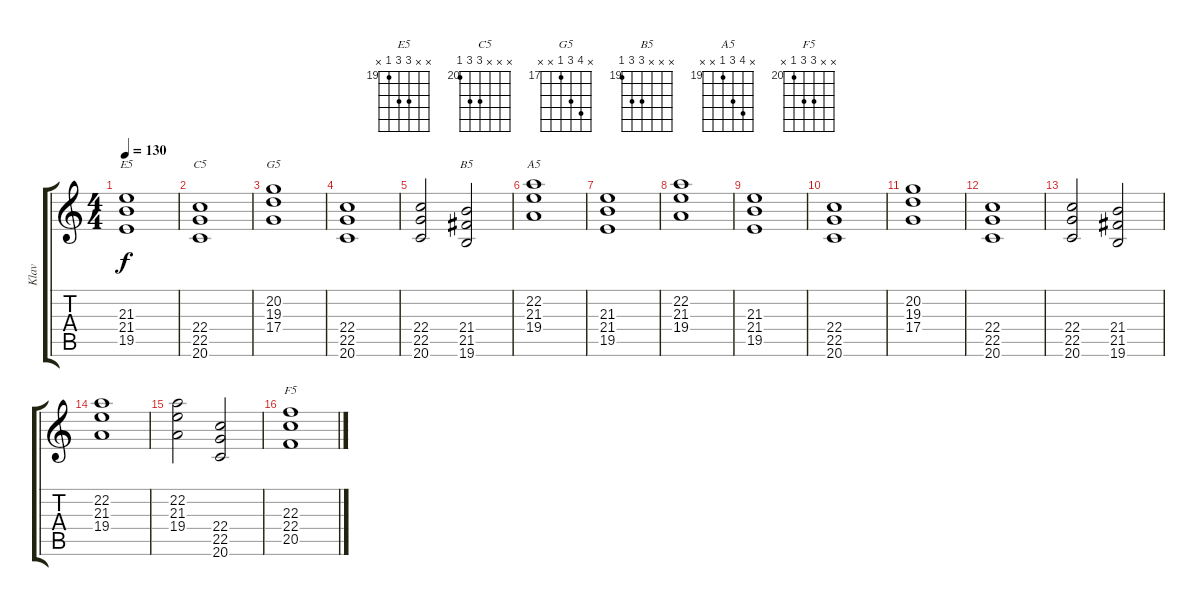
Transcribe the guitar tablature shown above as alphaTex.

\track ("Klav" "Klav") {instrument churchorgan}
\staff {score tabs}
\tuning (E4 B3 G3 D3 A2 E2) {hide}
\chord ("E5" x x 21 21 19 x) {firstfret 19}
\chord ("C5" x x x 22 22 20) {firstfret 20}
\chord ("G5" x 20 19 17 x x) {firstfret 17}
\chord ("B5" x x x 21 21 19) {firstfret 19}
\chord ("A5" x 22 21 19 x x) {firstfret 19}
\chord ("F5" x x 22 22 20 x) {firstfret 20}
\ts (4 4)
\tempo 130
\clef g2
\ks c
(21.3 21.4 19.5).1{ch "E5" dy f} |
(22.4 22.5 20.6).1{ch "C5"} |
(20.2 19.3 17.4).1{ch "G5"} |
(22.4 22.5 20.6).1 |
(22.4 22.5 20.6).2 (21.4 21.5 19.6).2{ch "B5"} |
(22.2 21.3 19.4).1{ch "A5"} |
(21.3 21.4 19.5).1 |
(22.2 21.3 19.4).1 |
(21.3 21.4 19.5).1 |
(22.4 22.5 20.6).1 |
(20.2 19.3 17.4).1 |
(22.4 22.5 20.6).1 |
(22.4 22.5 20.6).2 (21.4 21.5 19.6).2 |
(22.2 21.3 19.4).1 |
(22.2 21.3 19.4).2 (22.4 22.5 20.6).2 |
(22.3 22.4 20.5).1{ch "F5"}
